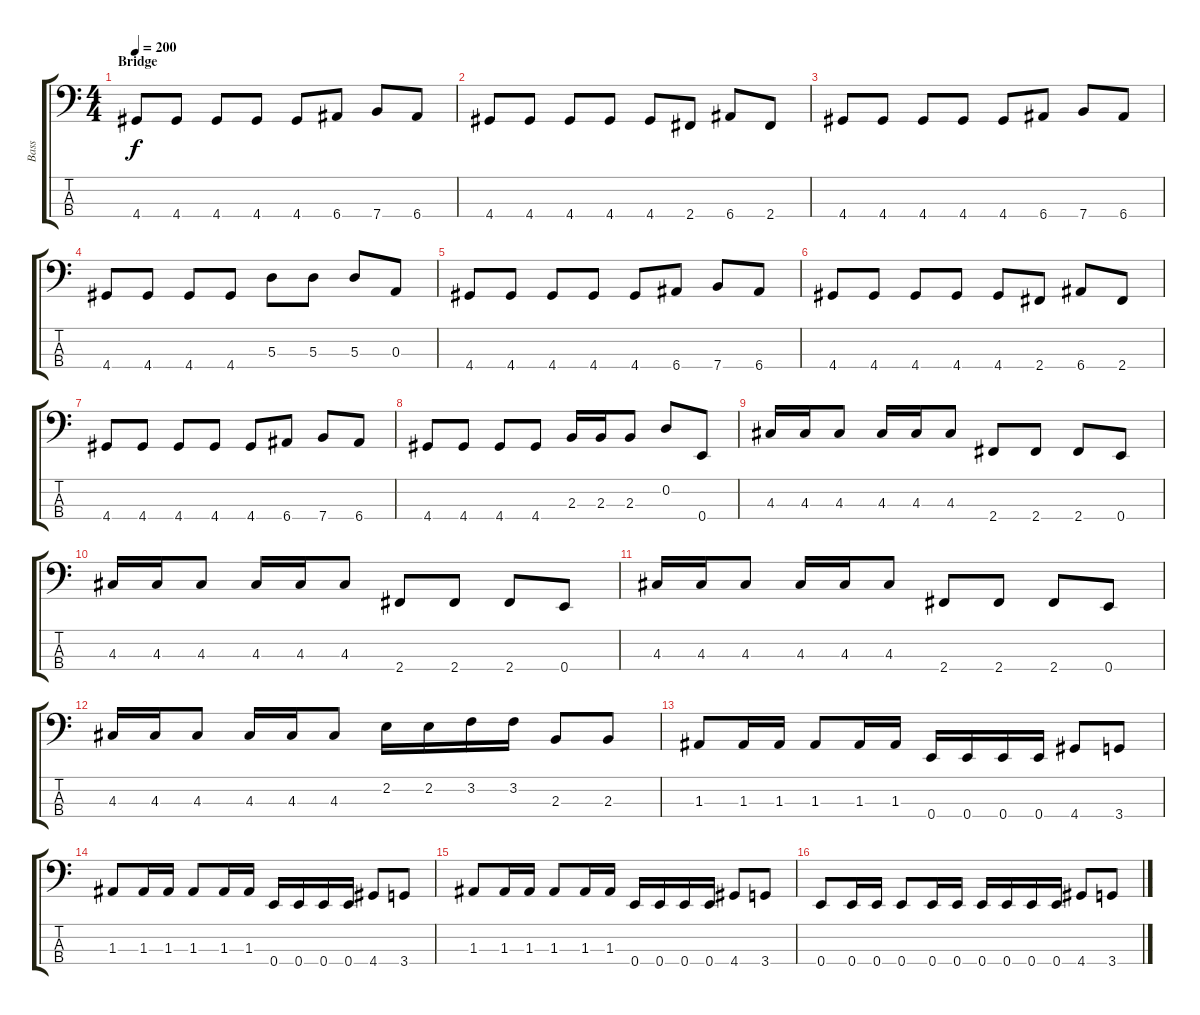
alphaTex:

\track ("Bass" "Bass") {instrument electricbassfinger}
\staff {score tabs}
\tuning (G2 D2 A1 E1) {hide}
\ts (4 4)
\section ("" "Bridge")
\tempo 200
\clef f4
\ks c
4.4.8{dy f} 4.4.8 4.4.8 4.4.8 4.4.8 6.4.8 7.4.8 6.4.8 |
4.4.8 4.4.8 4.4.8 4.4.8 4.4.8 2.4.8 6.4.8 2.4.8 |
4.4.8 4.4.8 4.4.8 4.4.8 4.4.8 6.4.8 7.4.8 6.4.8 |
4.4.8 4.4.8 4.4.8 4.4.8 5.3.8 5.3.8 5.3.8 0.3.8 |
4.4.8 4.4.8 4.4.8 4.4.8 4.4.8 6.4.8 7.4.8 6.4.8 |
4.4.8 4.4.8 4.4.8 4.4.8 4.4.8 2.4.8 6.4.8 2.4.8 |
4.4.8 4.4.8 4.4.8 4.4.8 4.4.8 6.4.8 7.4.8 6.4.8 |
4.4.8 4.4.8 4.4.8 4.4.8 2.3.16 2.3.16 2.3.8 0.2.8 0.4.8 |
4.3.16 4.3.16 4.3.8 4.3.16 4.3.16 4.3.8 2.4.8 2.4.8 2.4.8 0.4.8 |
4.3.16 4.3.16 4.3.8 4.3.16 4.3.16 4.3.8 2.4.8 2.4.8 2.4.8 0.4.8 |
4.3.16 4.3.16 4.3.8 4.3.16 4.3.16 4.3.8 2.4.8 2.4.8 2.4.8 0.4.8 |
4.3.16 4.3.16 4.3.8 4.3.16 4.3.16 4.3.8 2.2.16 2.2.16 3.2.16 3.2.16 2.3.8 2.3.8 |
1.3.8 1.3.16 1.3.16 1.3.8 1.3.16 1.3.16 0.4.16 0.4.16 0.4.16 0.4.16 4.4.8 3.4.8 |
1.3.8 1.3.16 1.3.16 1.3.8 1.3.16 1.3.16 0.4.16 0.4.16 0.4.16 0.4.16 4.4.8 3.4.8 |
1.3.8 1.3.16 1.3.16 1.3.8 1.3.16 1.3.16 0.4.16 0.4.16 0.4.16 0.4.16 4.4.8 3.4.8 |
0.4.8 0.4.16 0.4.16 0.4.8 0.4.16 0.4.16 0.4.16 0.4.16 0.4.16 0.4.16 4.4.8 3.4.8
